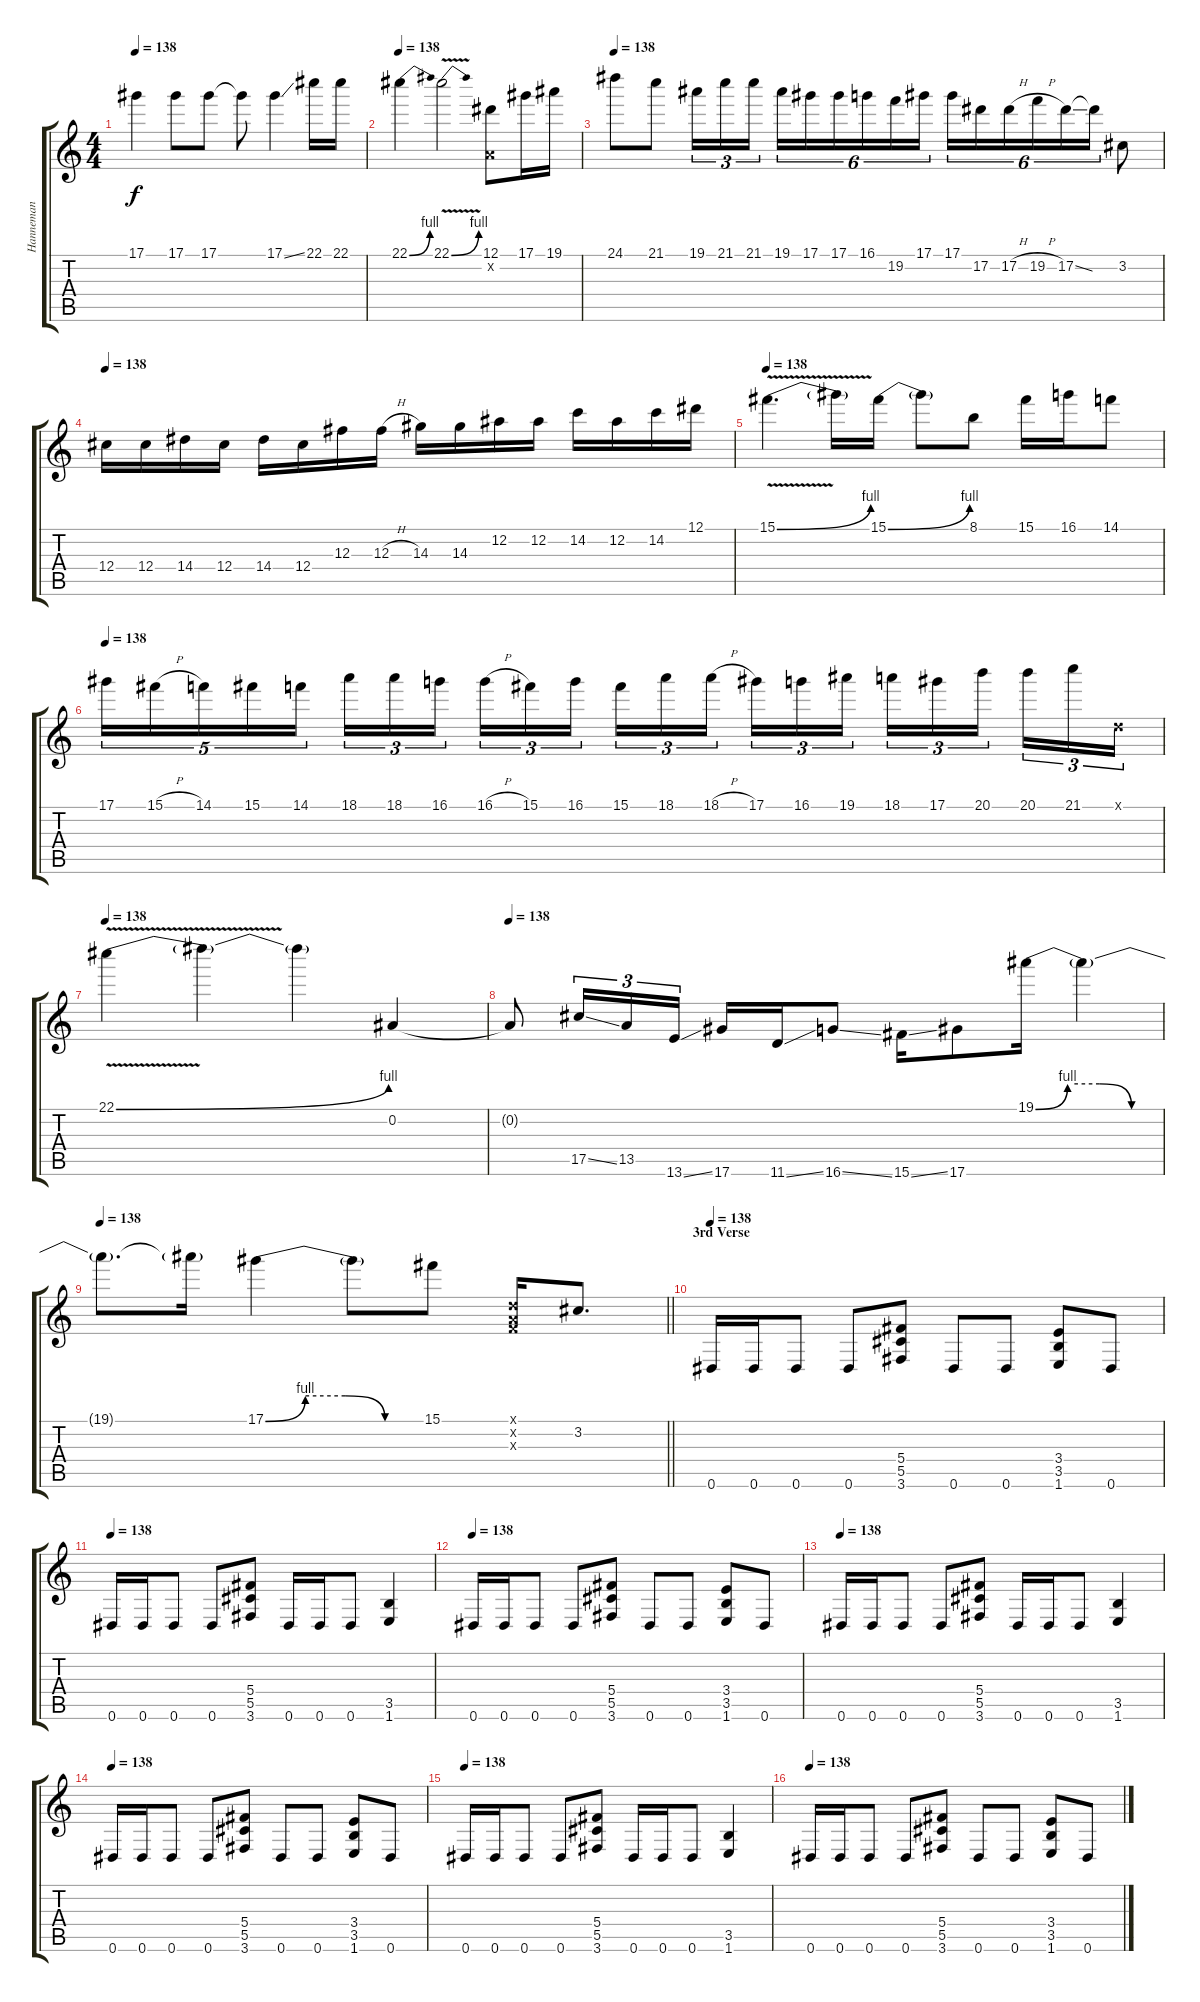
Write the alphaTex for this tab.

\track ("Hanneman" "Hanneman") {instrument distortionguitar}
\staff {score tabs}
\tuning (Eb4 Bb3 Gb3 Db3 Ab2 Eb2) {hide}
\ts (4 4)
\tempo 138
\clef g2
\ks c
17.1.4{dy f} 17.1.8 17.1.8 17.1{t}.8 17.1{ss}.4 22.1.16 22.1.16 |
\tempo 138
22.1{be (bend 0 0 60 4)}.4 22.1{be (bend 0 0 60 4) v}.2 (12.1 -1.2{x}).8 17.1.16 19.1.16 |
\tempo 138
24.1.8 21.1.8 19.1.16{tu (3 2)} 21.1.16{tu (3 2)} 21.1.16{tu (3 2) beam splitsecondary} 19.1.16{tu (6 4)} 17.1.16{tu (6 4)} 17.1.16{tu (6 4)} 16.1.16{tu (6 4)} 19.2.16{tu (6 4)} 17.1.16{tu (6 4) beam splitsecondary} 17.1.16{tu (6 4)} 17.2.16{tu (6 4)} 17.2{h}.16{tu (6 4)} 19.2{h}.16{tu (6 4)} 17.2{ss}.16{tu (6 4)} 17.2{t}.16{tu (6 4)} 3.2.8 |
\tempo 138
12.4.16 12.4.16 14.4.16 12.4.16 14.4.16 12.4.16 12.3.16 12.3{h}.16 14.3.16 14.3.16 12.2.16 12.2.16 14.2.16 12.2.16 14.2.16 12.1.16 |
\tempo 138
15.1{be (bend 0 0 60 4) v}.4{d} 15.1{t}.16 15.1{be (bend 0 0 60 4)}.16 15.1{t}.8 8.1.8 15.1.16 16.1.16 14.1.8 |
\tempo 138
17.1.16{tu (5 4)} 15.1{h}.16{tu (5 4)} 14.1.16{tu (5 4)} 15.1.16{tu (5 4)} 14.1.16{tu (5 4)} 18.1.16{tu (3 2)} 18.1.16{tu (3 2)} 16.1.16{tu (3 2) beam splitsecondary} 16.1{h}.16{tu (3 2)} 15.1.16{tu (3 2)} 16.1.16{tu (3 2)} 15.1.16{tu (3 2)} 18.1.16{tu (3 2)} 18.1{h}.16{tu (3 2) beam splitsecondary} 17.1.16{tu (3 2)} 16.1.16{tu (3 2)} 19.1.16{tu (3 2)} 18.1.16{tu (3 2)} 17.1.16{tu (3 2)} 20.1.16{tu (3 2) beam splitsecondary} 20.1.16{tu (3 2)} 21.1.16{tu (3 2)} -1.1{x}.16{tu (3 2)} |
\tempo 138
22.1{be (bend 0 0 60 4) v}.4 22.1{t}.4 22.1{t}.4 0.2.4 |
\tempo 138
0.2{t}.8 17.5{ss}.16{tu (3 2)} 13.5.16{tu (3 2)} 13.6{ss}.16{tu (3 2)} 17.6.16 11.6{ss}.16 16.6{ss}.8 15.6{ss}.16 17.6.8 19.1{be (custom 0 0 15 4 30 4 45 0 60 0)}.16 19.1{t}.4 |
\tempo 138
\barLineRight lightlight
19.1{t}.8{d} 19.1{t}.16 17.1{be (custom 0 0 15 4 30 4 45 0 60 0)}.4 17.1{t}.8 15.1.8 (-1.1{x} -1.2{x} -1.3{x}).16 3.2.8{d} |
\section ("" "3rd Verse")
\tempo 138
0.6.16 0.6.16 0.6.8 0.6.8 (5.4 5.5 3.6).8 0.6.8 0.6.8 (3.4 3.5 1.6).8 0.6.8 |
\tempo 138
0.6.16 0.6.16 0.6.8 0.6.8 (5.4 5.5 3.6).8 0.6.16 0.6.16 0.6.8 (3.5 1.6).4 |
\tempo 138
0.6.16 0.6.16 0.6.8 0.6.8 (5.4 5.5 3.6).8 0.6.8 0.6.8 (3.4 3.5 1.6).8 0.6.8 |
\tempo 138
0.6.16 0.6.16 0.6.8 0.6.8 (5.4 5.5 3.6).8 0.6.16 0.6.16 0.6.8 (3.5 1.6).4 |
\tempo 138
0.6.16 0.6.16 0.6.8 0.6.8 (5.4 5.5 3.6).8 0.6.8 0.6.8 (3.4 3.5 1.6).8 0.6.8 |
\tempo 138
0.6.16 0.6.16 0.6.8 0.6.8 (5.4 5.5 3.6).8 0.6.16 0.6.16 0.6.8 (3.5 1.6).4 |
\tempo 138
0.6.16 0.6.16 0.6.8 0.6.8 (5.4 5.5 3.6).8 0.6.8 0.6.8 (3.4 3.5 1.6).8 0.6.8
